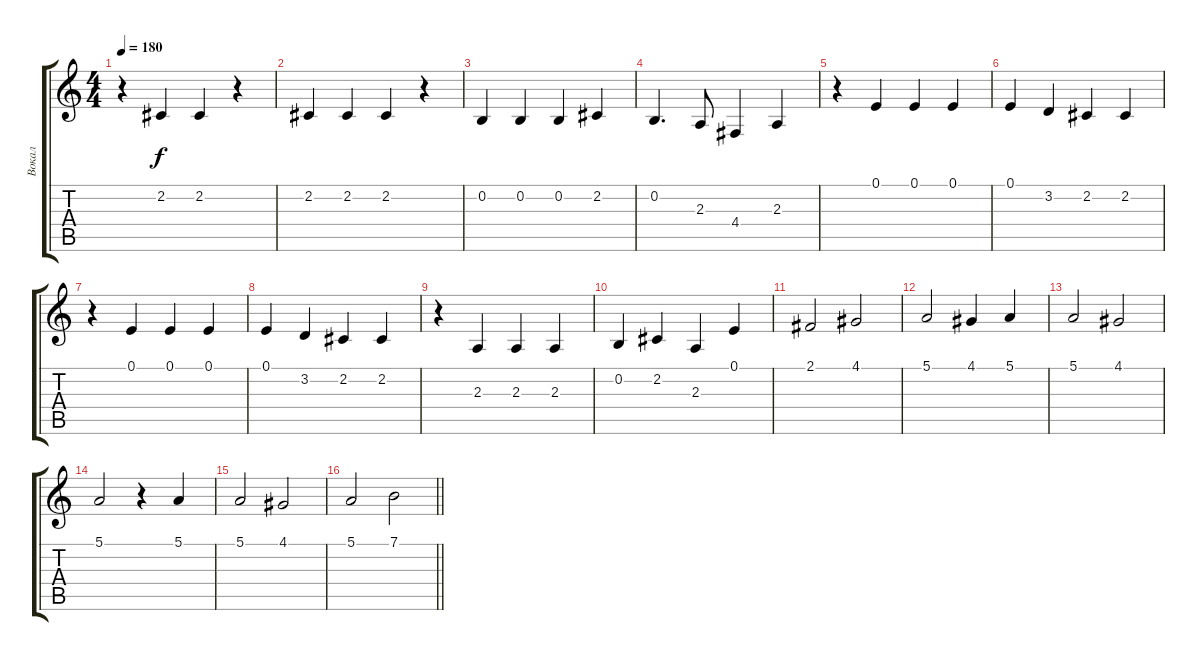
\track ("Вокал" "Вокал") {instrument violin}
\staff {score tabs}
\tuning (E4 B3 G3 D3 A2 E2) {hide}
\ts (4 4)
\tempo 180
\clef g2
\ks c
r.4{dy f} 2.2.4 2.2.4 r.4 |
2.2.4 2.2.4 2.2.4 r.4 |
0.2.4 0.2.4 0.2.4 2.2.4 |
0.2.4{d} 2.3.8 4.4.4 2.3.4 |
r.4 0.1.4 0.1.4 0.1.4 |
0.1.4 3.2.4 2.2.4 2.2.4 |
r.4 0.1.4 0.1.4 0.1.4 |
0.1.4 3.2.4 2.2.4 2.2.4 |
r.4 2.3.4 2.3.4 2.3.4 |
0.2.4 2.2.4 2.3.4 0.1.4 |
2.1.2 4.1.2 |
5.1.2 4.1.4 5.1.4 |
5.1.2 4.1.2 |
5.1.2 r.4 5.1.4 |
5.1.2 4.1.2 |
\barLineRight lightlight
5.1.2 7.1.2
